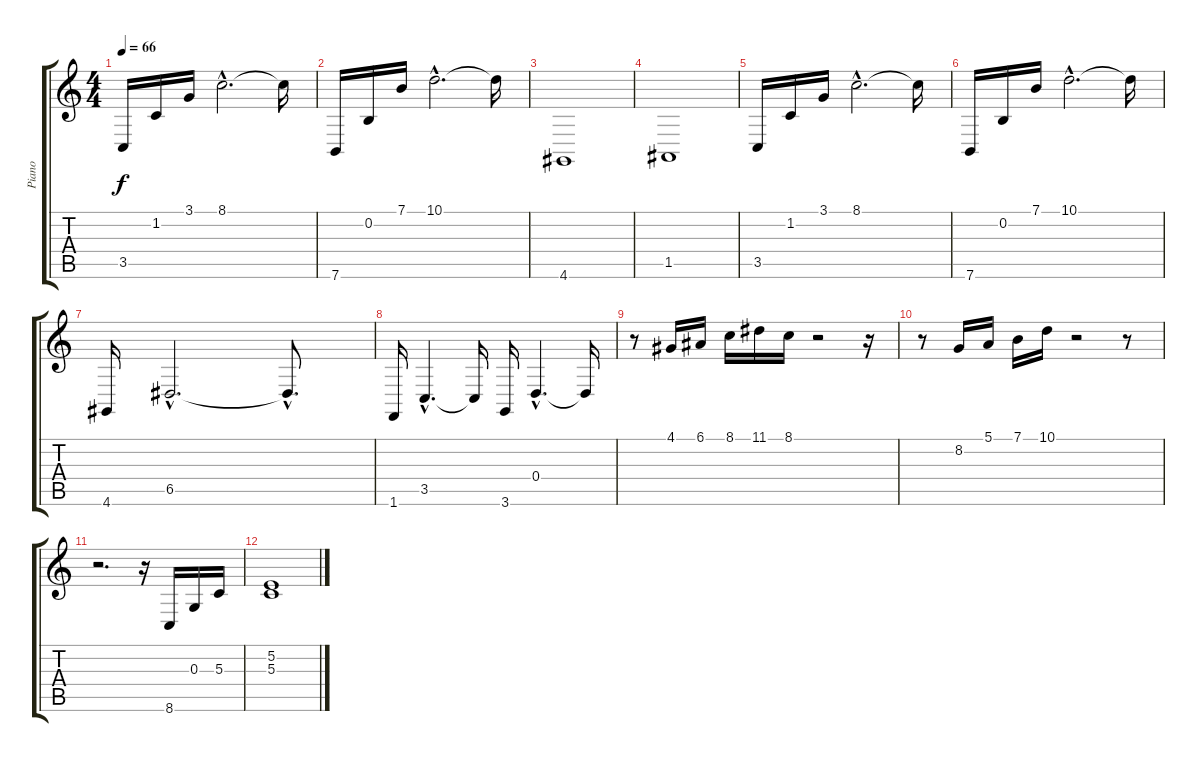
\track ("Piano" "Piano") {instrument acousticgrandpiano}
\staff {score tabs}
\tuning (E4 B3 G3 D3 A2 E2) {hide}
\ts (4 4)
\tempo 66
\clef g2
\ks c
3.5.16{dy f} 1.2.16 3.1.16 8.1{hac}.2{d} 8.1{t}.16 |
7.6.16 0.2.16 7.1.16 10.1{hac}.2{d} 10.1{t}.16 |
4.6.1 |
1.5.1 |
3.5.16 1.2.16 3.1.16 8.1{hac}.2{d} 8.1{t}.16 |
7.6.16 0.2.16 7.1.16 10.1{hac}.2{d} 10.1{t}.16 |
4.6.16 6.5{hac}.2{d} 6.5{hac t}.8{d} |
1.6.16 3.5{hac}.4{d} 3.5{t}.16 3.6.16 0.4{hac}.4{d} 0.4{t}.16 |
r.8 4.1.16 6.1.16 8.1.16 11.1.16 8.1.16 r.2 r.16 |
r.8 8.2.16 5.1.16 7.1.16 10.1.16 r.2 r.8 |
r.2{d} r.16 8.6.16 0.3.16 5.3.16 |
(5.2 5.3).1
